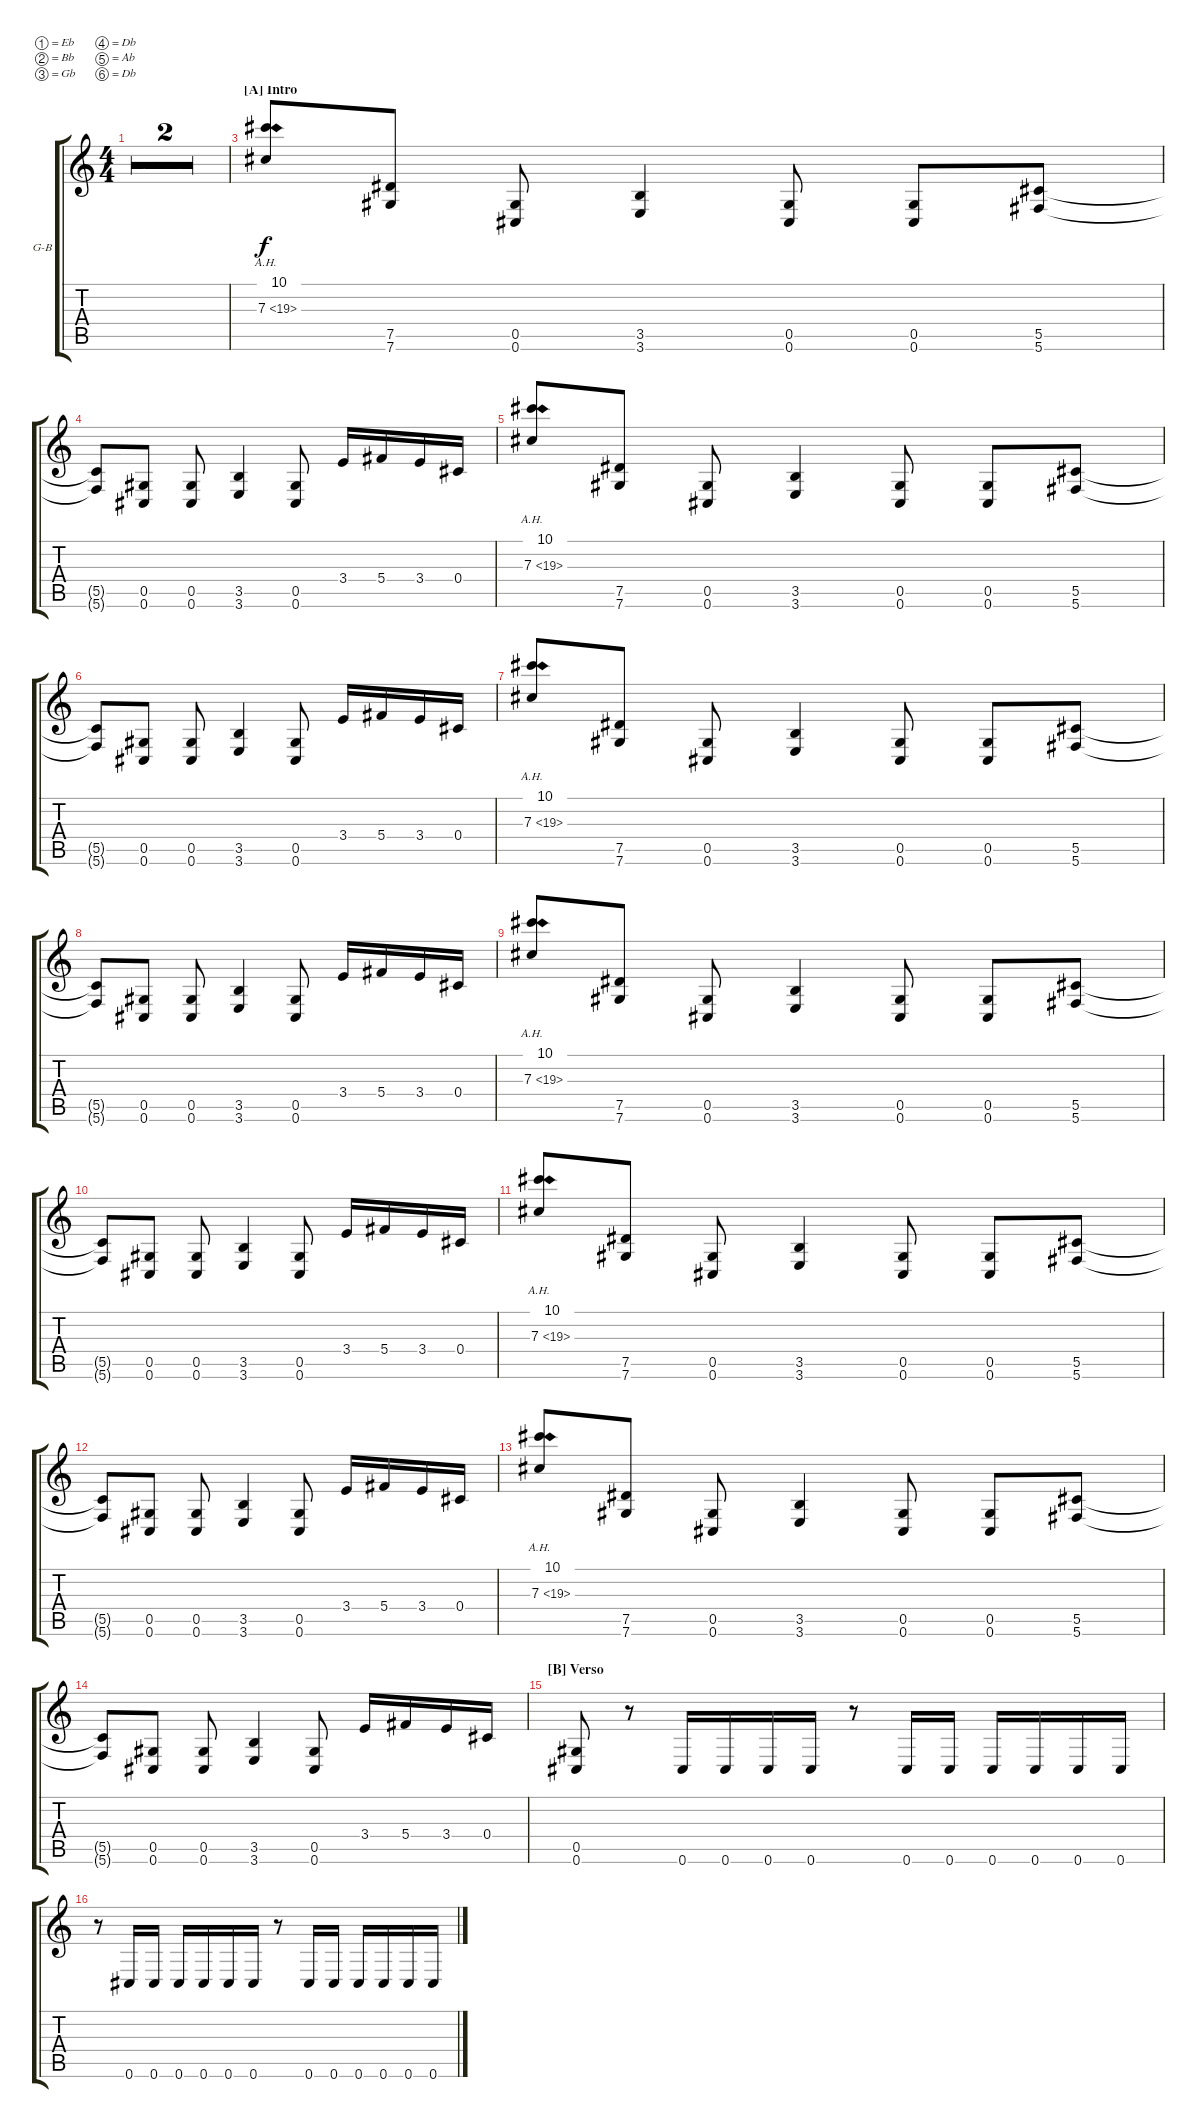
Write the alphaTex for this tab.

\defaultSystemsLayout 4
\bracketExtendMode groupsimilarinstruments
\firstSystemTrackNameOrientation horizontal
\otherSystemsTrackNameOrientation horizontal
\track ("Guitar Base" "G-B") {multiBarRest instrument acousticguitarsteel}
\staff {score tabs}
\tuning (Eb4 Bb3 Gb3 Db3 Ab2 Db2)
\ts (4 4)
\tempo 115
\clef g2
\ks c
|
|
\section ("A" "Intro")
(10.1 7.3{ah 12}).8 (7.6 7.5).8 (0.6 0.5).8 (3.6 3.5).4 (0.5 0.6).8 (0.6 0.5).8 (5.6 5.5).8 |
(5.5{t} 5.6{t}).8 (0.6 0.5).8 (0.6 0.5).8 (3.6 3.5).4 (0.5 0.6).8 3.4.16 5.4.16 3.4.16 0.4.16 |
(10.1 7.3{ah 12}).8 (7.6 7.5).8 (0.6 0.5).8 (3.6 3.5).4 (0.5 0.6).8 (0.6 0.5).8 (5.6 5.5).8 |
(5.5{t} 5.6{t}).8 (0.6 0.5).8 (0.6 0.5).8 (3.6 3.5).4 (0.5 0.6).8 3.4.16 5.4.16 3.4.16 0.4.16 |
(10.1 7.3{ah 12}).8 (7.6 7.5).8 (0.6 0.5).8 (3.6 3.5).4 (0.5 0.6).8 (0.6 0.5).8 (5.6 5.5).8 |
(5.5{t} 5.6{t}).8 (0.6 0.5).8 (0.6 0.5).8 (3.6 3.5).4 (0.5 0.6).8 3.4.16 5.4.16 3.4.16 0.4.16 |
(10.1 7.3{ah 12}).8 (7.6 7.5).8 (0.6 0.5).8 (3.6 3.5).4 (0.5 0.6).8 (0.6 0.5).8 (5.6 5.5).8 |
(5.5{t} 5.6{t}).8 (0.6 0.5).8 (0.6 0.5).8 (3.6 3.5).4 (0.5 0.6).8 3.4.16 5.4.16 3.4.16 0.4.16 |
(10.1 7.3{ah 12}).8 (7.6 7.5).8 (0.6 0.5).8 (3.6 3.5).4 (0.5 0.6).8 (0.6 0.5).8 (5.6 5.5).8 |
(5.5{t} 5.6{t}).8 (0.6 0.5).8 (0.6 0.5).8 (3.6 3.5).4 (0.5 0.6).8 3.4.16 5.4.16 3.4.16 0.4.16 |
(10.1 7.3{ah 12}).8 (7.6 7.5).8 (0.6 0.5).8 (3.6 3.5).4 (0.5 0.6).8 (0.6 0.5).8 (5.6 5.5).8 |
(5.5{t} 5.6{t}).8 (0.6 0.5).8 (0.6 0.5).8 (3.6 3.5).4 (0.5 0.6).8 3.4.16 5.4.16 3.4.16 0.4.16 |
\section ("B" "Verso")
(0.6 0.5).8 r.8 0.6.16 0.6.16 0.6.16 0.6.16 r.8 0.6.16 0.6.16 0.6.16 0.6.16 0.6.16 0.6.16 |
r.8 0.6.16 0.6.16 0.6.16 0.6.16 0.6.16 0.6.16 r.8 0.6.16 0.6.16 0.6.16 0.6.16 0.6.16 0.6.16
